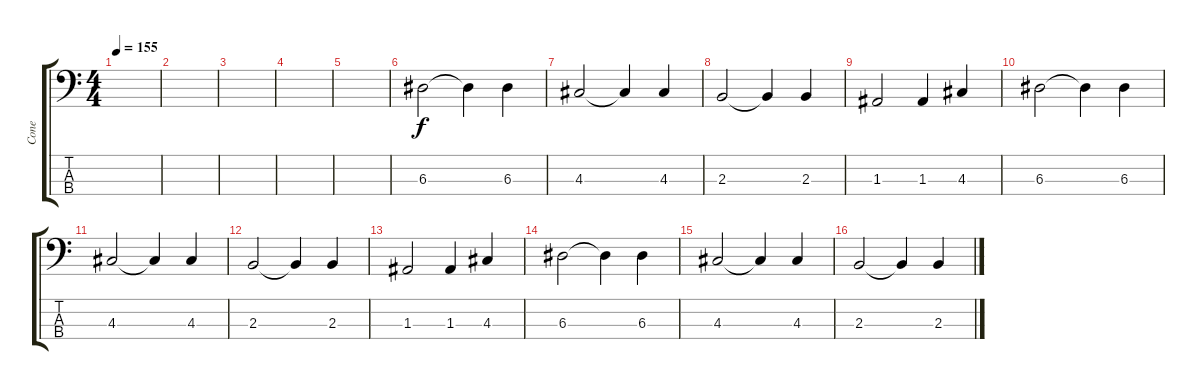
\track ("Cone" "Cone") {instrument electricbasspick}
\staff {score tabs}
\tuning (G2 D2 A1 E1) {hide}
\ts (4 4)
\tempo 155
\clef f4
\ks c
|
|
|
|
|
6.3.2 6.3{t}.4 6.3.4 |
4.3.2 4.3{t}.4 4.3.4 |
2.3.2 2.3{t}.4 2.3.4 |
1.3.2 1.3.4 4.3.4 |
6.3.2 6.3{t}.4 6.3.4 |
4.3.2 4.3{t}.4 4.3.4 |
2.3.2 2.3{t}.4 2.3.4 |
1.3.2 1.3.4 4.3.4 |
6.3.2 6.3{t}.4 6.3.4 |
4.3.2 4.3{t}.4 4.3.4 |
2.3.2 2.3{t}.4 2.3.4
